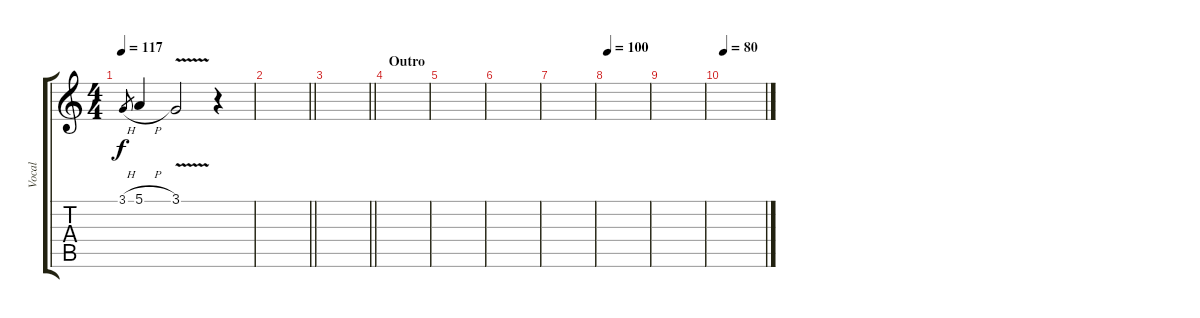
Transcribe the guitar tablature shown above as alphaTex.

\track ("Vocal" "Vocal") {instrument reedorgan}
\staff {score tabs}
\tuning (E4 B3 G3 D3 A2 E2) {hide}
\ts (4 4)
\tempo 117
\clef g2
\ks c
3.1{h}.8{gr dy f} 5.1{h}.4 3.1{v}.2 r.4 |
\barLineRight lightlight
|
\barLineRight lightlight
|
\section ("" "Outro")
|
|
|
|
\tempo 100
|
|
\tempo 80
